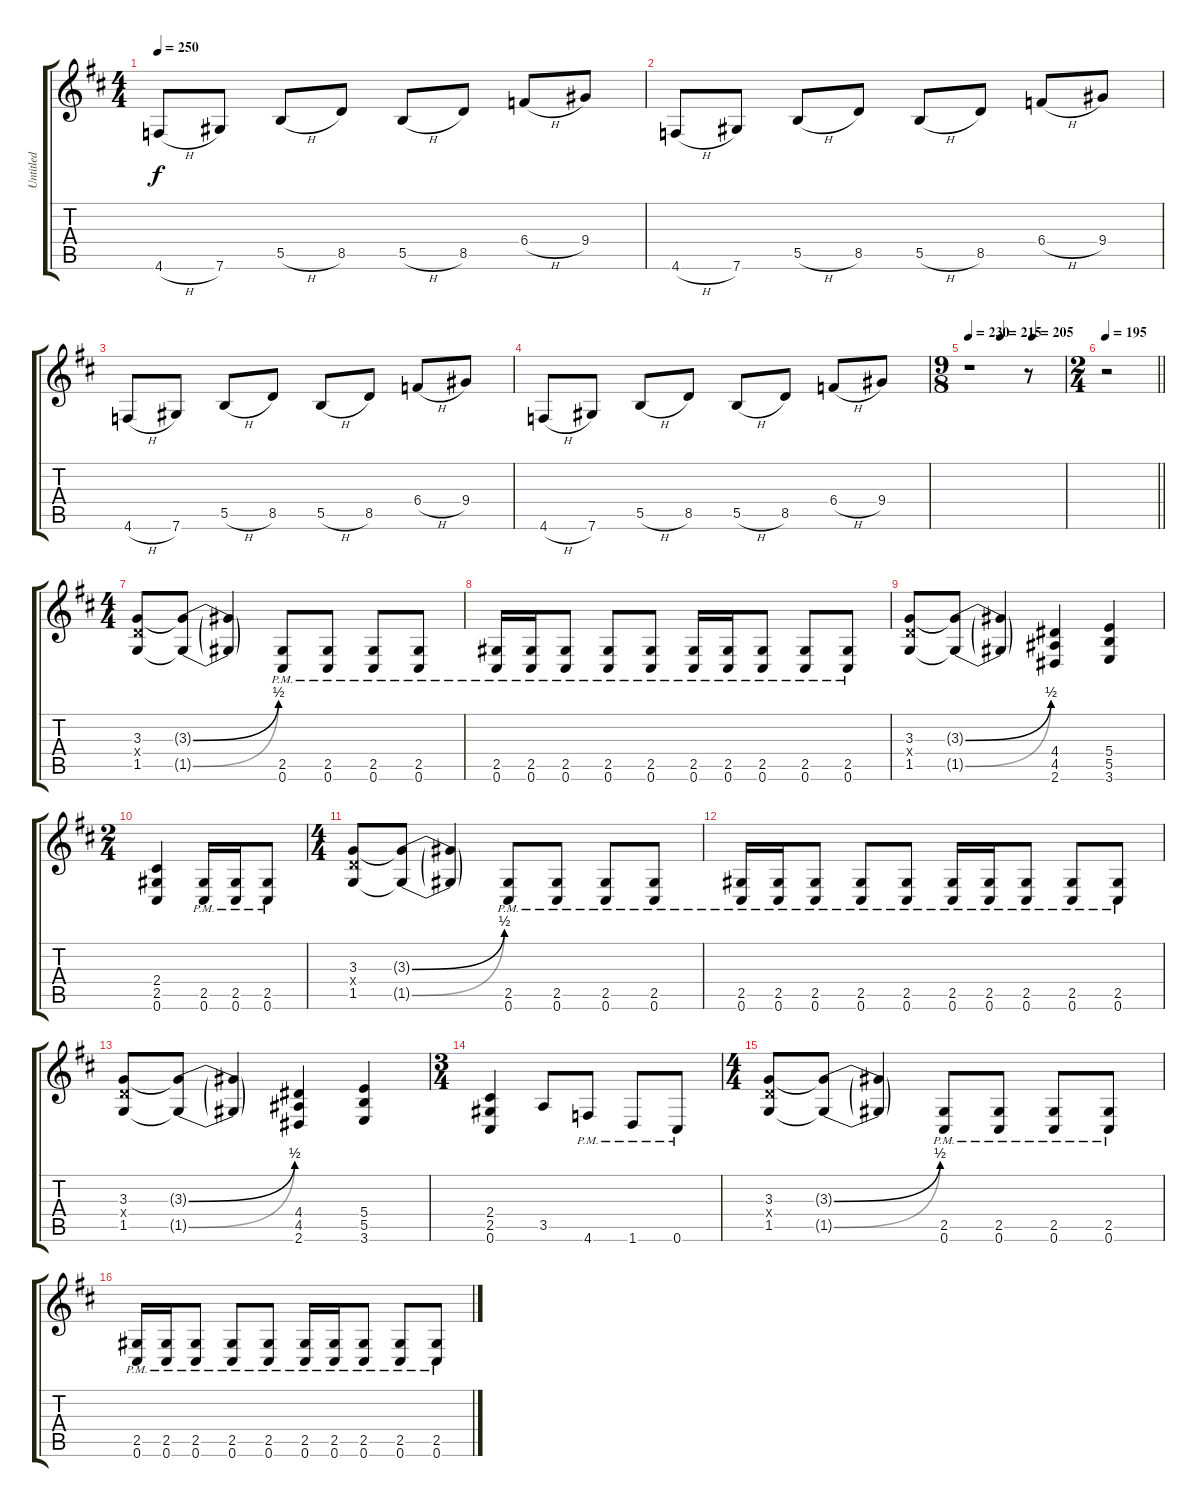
\track ("Untitled" "Untitled") {instrument distortionguitar}
\staff {score tabs}
\tuning (Db4 Ab3 E3 B2 Gb2 Db2) {hide}
\ts (4 4)
\tempo 250
\clef g2
\ks d
4.6{h}.8{dy f} 7.6.8 5.5{h}.8 8.5.8 5.5{h}.8 8.5.8 6.4{h}.8 9.4.8 |
4.6{h}.8 7.6.8 5.5{h}.8 8.5.8 5.5{h}.8 8.5.8 6.4{h}.8 9.4.8 |
4.6{h}.8 7.6.8 5.5{h}.8 8.5.8 5.5{h}.8 8.5.8 6.4{h}.8 9.4.8 |
4.6{h}.8 7.6.8 5.5{h}.8 8.5.8 5.5{h}.8 8.5.8 6.4{h}.8 9.4.8 |
\ts (9 8)
\tempo 230
\tempo (215 0.3333333333333333)
\tempo (205 0.6666666666666666)
r.1 r.8 |
\ts (2 4)
\tempo 195
\barLineRight lightlight
r.2 |
\ts (4 4)
(3.3 3.4{x} 1.5).8 (3.3{be (bend 0 0 60 2) t} 1.5{be (bend 0 0 60 2) t}).8 (3.3{t} 1.5{t}).4 (2.5{pm} 0.6{pm}).8 (2.5{pm} 0.6{pm}).8 (2.5{pm} 0.6{pm}).8 (2.5{pm} 0.6{pm}).8 |
(2.5{pm} 0.6{pm}).16 (2.5{pm} 0.6{pm}).16 (2.5{pm} 0.6{pm}).8 (2.5{pm} 0.6{pm}).8 (2.5{pm} 0.6{pm}).8 (2.5{pm} 0.6{pm}).16 (2.5{pm} 0.6{pm}).16 (2.5{pm} 0.6{pm}).8 (2.5{pm} 0.6{pm}).8 (2.5{pm} 0.6{pm}).8 |
(3.3 3.4{x} 1.5).8 (3.3{be (bend 0 0 60 2) t} 1.5{be (bend 0 0 60 2) t}).8 (3.3{t} 1.5{t}).4 (4.4 4.5 2.6).4 (5.4 5.5 3.6).4 |
\ts (2 4)
(2.4 2.5 0.6).4 (2.5{pm} 0.6{pm}).16 (2.5{pm} 0.6{pm}).16 (2.5{pm} 0.6{pm}).8 |
\ts (4 4)
(3.3 3.4{x} 1.5).8 (3.3{be (bend 0 0 60 2) t} 1.5{be (bend 0 0 60 2) t}).8 (3.3{t} 1.5{t}).4 (2.5{pm} 0.6{pm}).8 (2.5{pm} 0.6{pm}).8 (2.5{pm} 0.6{pm}).8 (2.5{pm} 0.6{pm}).8 |
(2.5{pm} 0.6{pm}).16 (2.5{pm} 0.6{pm}).16 (2.5{pm} 0.6{pm}).8 (2.5{pm} 0.6{pm}).8 (2.5{pm} 0.6{pm}).8 (2.5{pm} 0.6{pm}).16 (2.5{pm} 0.6{pm}).16 (2.5{pm} 0.6{pm}).8 (2.5{pm} 0.6{pm}).8 (2.5{pm} 0.6{pm}).8 |
(3.3 3.4{x} 1.5).8 (3.3{be (bend 0 0 60 2) t} 1.5{be (bend 0 0 60 2) t}).8 (3.3{t} 1.5{t}).4 (4.4 4.5 2.6).4 (5.4 5.5 3.6).4 |
\ts (3 4)
(2.4 2.5 0.6).4 3.5.8 4.6{pm}.8 1.6{pm}.8 0.6{pm}.8 |
\ts (4 4)
(3.3 3.4{x} 1.5).8 (3.3{be (bend 0 0 60 2) t} 1.5{be (bend 0 0 60 2) t}).8 (3.3{t} 1.5{t}).4 (2.5{pm} 0.6{pm}).8 (2.5{pm} 0.6{pm}).8 (2.5{pm} 0.6{pm}).8 (2.5{pm} 0.6{pm}).8 |
(2.5{pm} 0.6{pm}).16 (2.5{pm} 0.6{pm}).16 (2.5{pm} 0.6{pm}).8 (2.5{pm} 0.6{pm}).8 (2.5{pm} 0.6{pm}).8 (2.5{pm} 0.6{pm}).16 (2.5{pm} 0.6{pm}).16 (2.5{pm} 0.6{pm}).8 (2.5{pm} 0.6{pm}).8 (2.5{pm} 0.6{pm}).8
